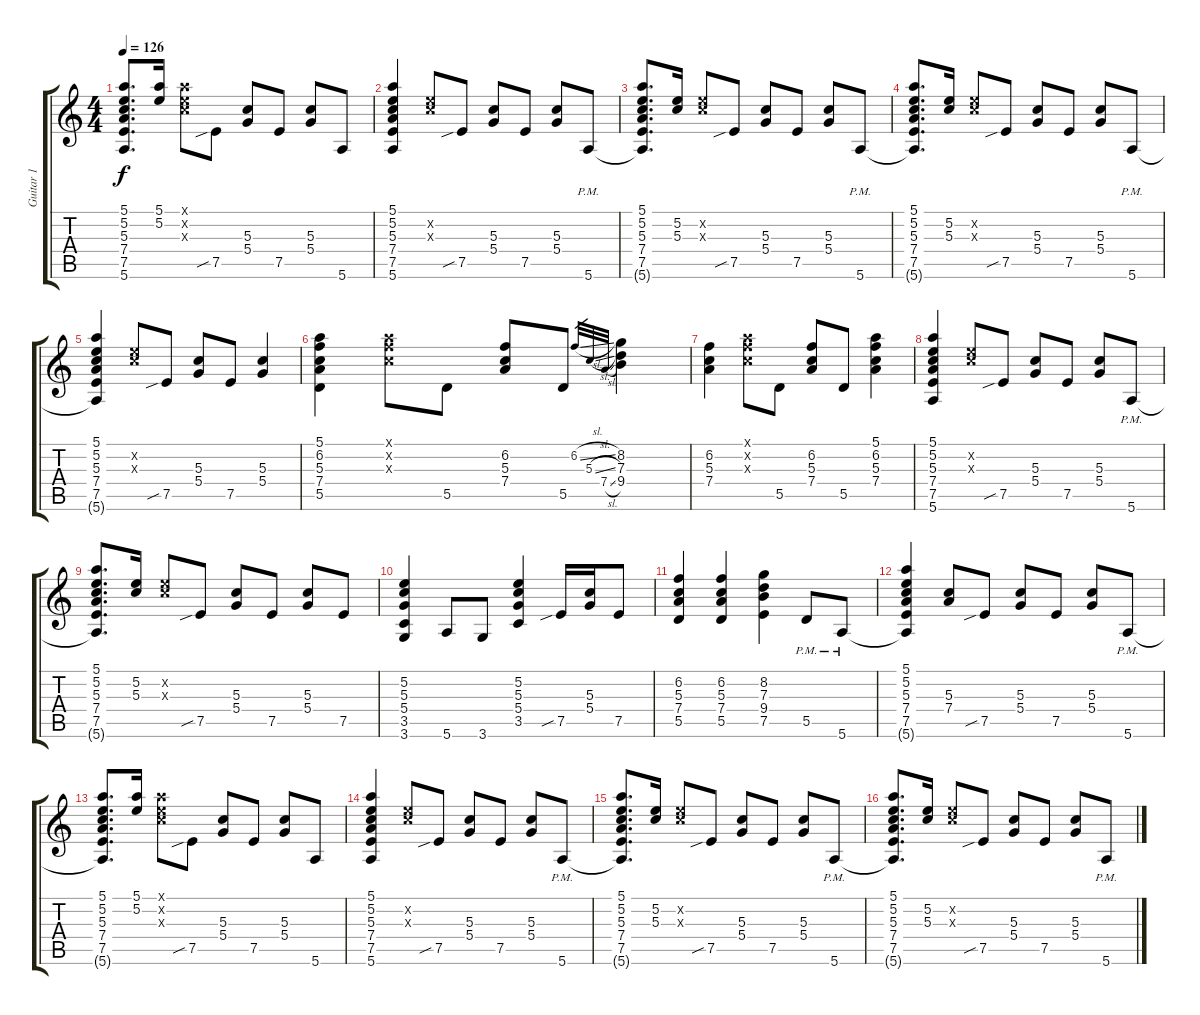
\track ("Guitar 1" "Guitar 1") {instrument distortionguitar}
\staff {score tabs}
\tuning (E4 B3 G3 D3 A2 E2) {hide}
\ts (4 4)
\tempo 126
\clef g2
\ks c
(5.1 5.2 5.3 7.4 7.5 5.6{t}).8{d dy f} (5.1 5.2).16 (5.1{x} 5.2{x} 5.3{x}).8 7.5{sib}.8 (5.3 5.4).8 7.5.8 (5.3 5.4).8 5.6.8 |
(5.1 5.2 5.3 7.4 7.5 5.6).4 (5.2{x} 5.3{x}).8 7.5{sib}.8 (5.3 5.4).8 7.5.8 (5.3 5.4).8 5.6{pm}.8 |
(5.1 5.2 5.3 7.4 7.5 5.6{t}).8{d} (5.2 5.3).16 (5.2{x} 5.3{x}).8 7.5{sib}.8 (5.3 5.4).8 7.5.8 (5.3 5.4).8 5.6{pm}.8 |
(5.1 5.2 5.3 7.4 7.5 5.6{t}).8{d} (5.2 5.3).16 (5.2{x} 5.3{x}).8 7.5{sib}.8 (5.3 5.4).8 7.5.8 (5.3 5.4).8 5.6{pm}.8 |
(5.1 5.2 5.3 7.4 7.5 5.6{t}).4 (5.2{x} 5.3{x}).8 7.5{sib}.8 (5.3 5.4).8 7.5.8 (5.3 5.4).4 |
(5.1 6.2 5.3 7.4 5.5).4 (5.1{x} 6.2{x} 5.3{x}).8 5.5.8 (6.2 5.3 7.4).8 5.5.8 6.2{sl}.32{gr} 5.3{sl}.32{gr} 7.4{sl}.32{gr} (8.2 7.3 9.4).4 |
(6.2 5.3 7.4).4 (5.1{x} 6.2{x} 5.3{x}).8 5.5.8 (6.2 5.3 7.4).8 5.5.8 (5.1 6.2 5.3 7.4).4 |
(5.1 5.2 5.3 7.4 7.5 5.6).4 (5.2{x} 5.3{x}).8 7.5{sib}.8 (5.3 5.4).8 7.5.8 (5.3 5.4).8 5.6{pm}.8 |
(5.1 5.2 5.3 7.4 7.5 5.6{t}).8{d} (5.2 5.3).16 (5.2{x} 5.3{x}).8 7.5{sib}.8 (5.3 5.4).8 7.5.8 (5.3 5.4).8 7.5.8 |
(5.2 5.3 5.4 3.5 3.6).4 5.6.8 3.6.8 (5.2 5.3 5.4 3.5).4 7.5{sib}.16 (5.3 5.4).16 7.5.8 |
(6.2 5.3 7.4 5.5).4 (6.2 5.3 7.4 5.5).4 (8.2 7.3 9.4 7.5).4 5.5{pm}.8 5.6{pm}.8 |
(5.1 5.2 5.3 7.4 7.5 5.6{t}).4 (5.3 7.4).8 7.5{sib}.8 (5.3 5.4).8 7.5.8 (5.3 5.4).8 5.6{pm}.8 |
(5.1 5.2 5.3 7.4 7.5 5.6{t}).8{d} (5.1 5.2).16 (5.1{x} 5.2{x} 5.3{x}).8 7.5{sib}.8 (5.3 5.4).8 7.5.8 (5.3 5.4).8 5.6.8 |
(5.1 5.2 5.3 7.4 7.5 5.6).4 (5.2{x} 5.3{x}).8 7.5{sib}.8 (5.3 5.4).8 7.5.8 (5.3 5.4).8 5.6{pm}.8 |
(5.1 5.2 5.3 7.4 7.5 5.6{t}).8{d} (5.2 5.3).16 (5.2{x} 5.3{x}).8 7.5{sib}.8 (5.3 5.4).8 7.5.8 (5.3 5.4).8 5.6{pm}.8 |
(5.1 5.2 5.3 7.4 7.5 5.6{t}).8{d} (5.2 5.3).16 (5.2{x} 5.3{x}).8 7.5{sib}.8 (5.3 5.4).8 7.5.8 (5.3 5.4).8 5.6{pm}.8
